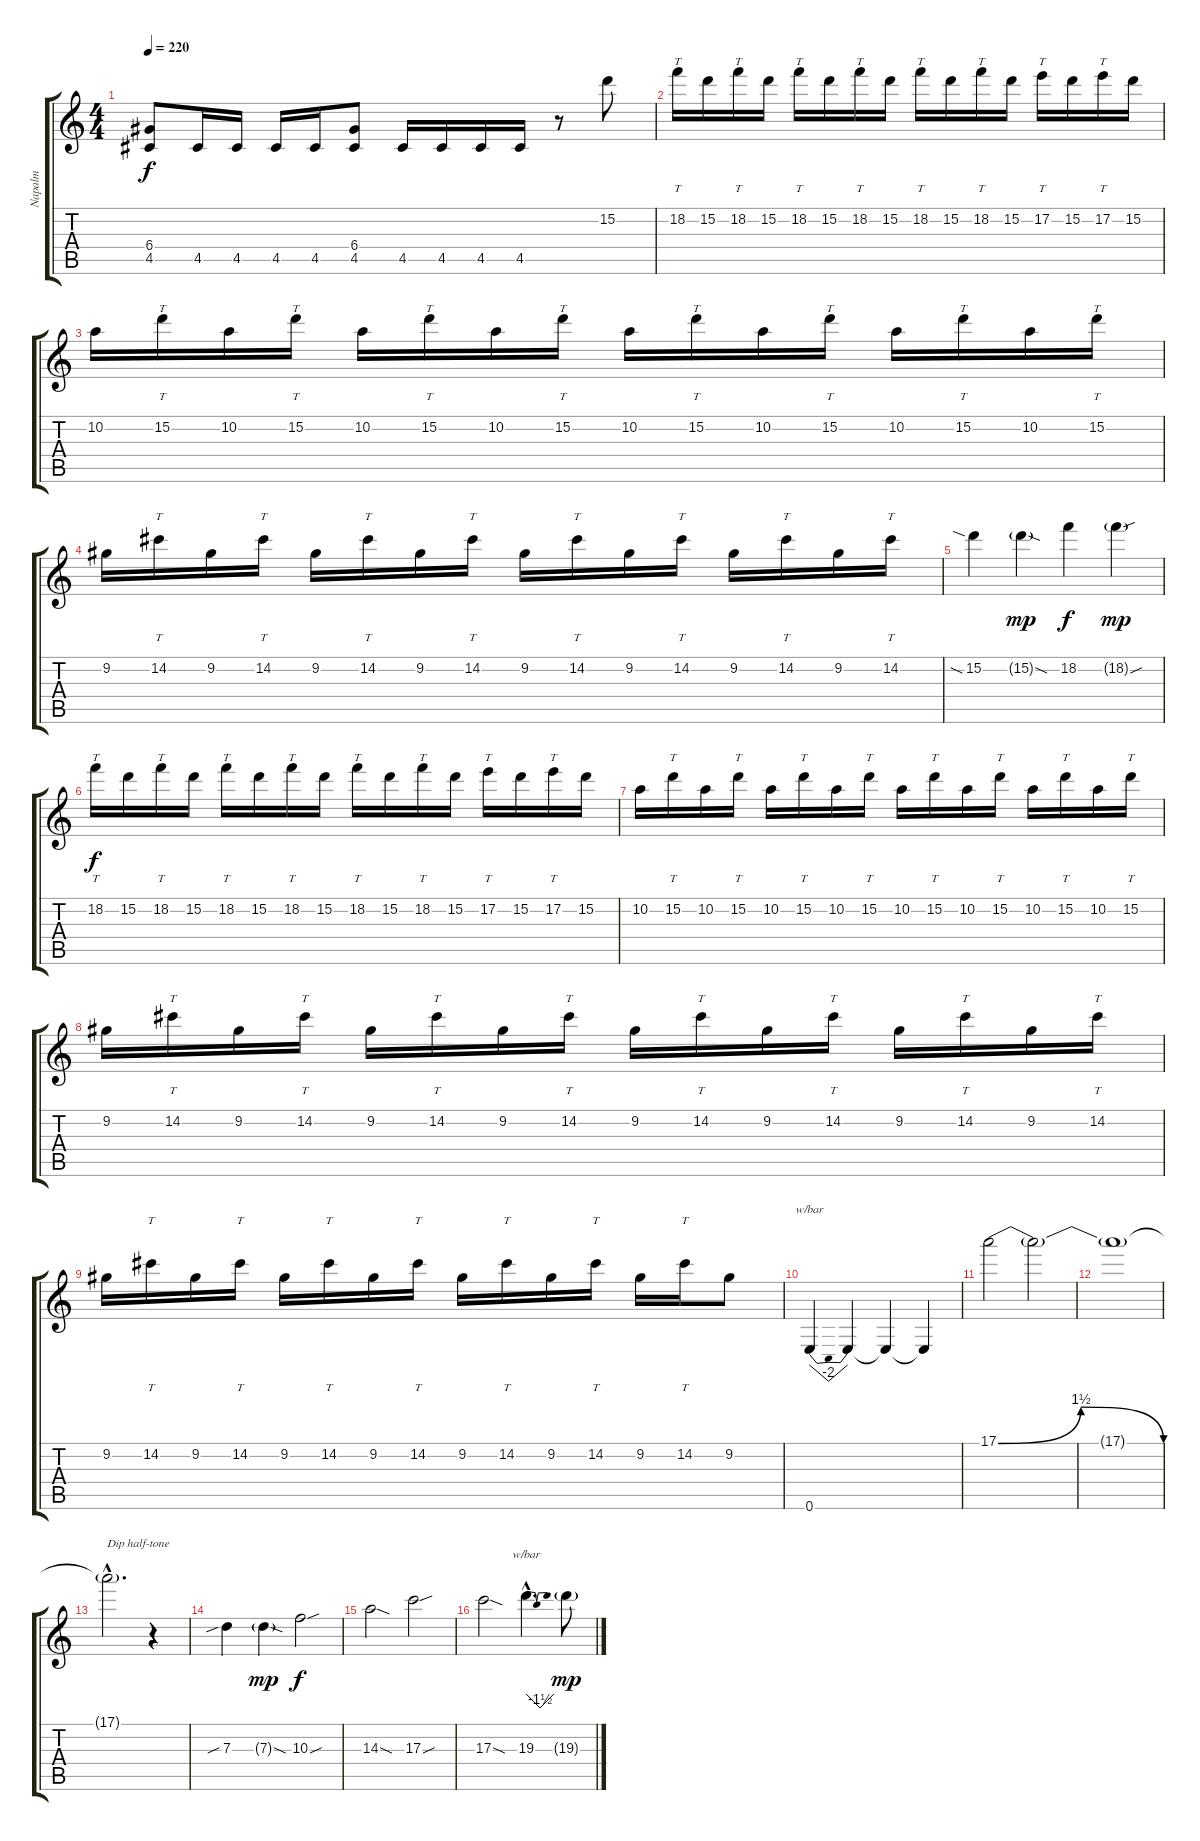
\track ("Napalm" "Napalm") {instrument distortionguitar}
\staff {score tabs}
\tuning (E4 B3 G3 D3 A2 E2) {hide}
\ts (4 4)
\tempo 220
\clef g2
\ks c
(6.4 4.5).8{dy f} 4.5.16 4.5.16 4.5.16 4.5.16 (6.4 4.5).8 4.5.16 4.5.16 4.5.16 4.5.16 r.8 15.2.8 |
18.2.16{tt} 15.2.16 18.2.16{tt} 15.2.16 18.2.16{tt} 15.2.16 18.2.16{tt} 15.2.16 18.2.16{tt} 15.2.16 18.2.16{tt} 15.2.16 17.2.16{tt} 15.2.16 17.2.16{tt} 15.2.16 |
10.2.16 15.2.16{tt} 10.2.16 15.2.16{tt} 10.2.16 15.2.16{tt} 10.2.16 15.2.16{tt} 10.2.16 15.2.16{tt} 10.2.16 15.2.16{tt} 10.2.16 15.2.16{tt} 10.2.16 15.2.16{tt} |
9.2.16 14.2.16{tt} 9.2.16 14.2.16{tt} 9.2.16 14.2.16{tt} 9.2.16 14.2.16{tt} 9.2.16 14.2.16{tt} 9.2.16 14.2.16{tt} 9.2.16 14.2.16{tt} 9.2.16 14.2.16{tt} |
15.2{sia}.4 15.2{sod g}.4{dy mp} 18.2.4{dy f} 18.2{sou g}.4{dy mp} |
18.2.16{tt dy f} 15.2.16 18.2.16{tt} 15.2.16 18.2.16{tt} 15.2.16 18.2.16{tt} 15.2.16 18.2.16{tt} 15.2.16 18.2.16{tt} 15.2.16 17.2.16{tt} 15.2.16 17.2.16{tt} 15.2.16 |
10.2.16 15.2.16{tt} 10.2.16 15.2.16{tt} 10.2.16 15.2.16{tt} 10.2.16 15.2.16{tt} 10.2.16 15.2.16{tt} 10.2.16 15.2.16{tt} 10.2.16 15.2.16{tt} 10.2.16 15.2.16{tt} |
9.2.16 14.2.16{tt} 9.2.16 14.2.16{tt} 9.2.16 14.2.16{tt} 9.2.16 14.2.16{tt} 9.2.16 14.2.16{tt} 9.2.16 14.2.16{tt} 9.2.16 14.2.16{tt} 9.2.16 14.2.16{tt} |
9.2.16 14.2.16{tt} 9.2.16 14.2.16{tt} 9.2.16 14.2.16{tt} 9.2.16 14.2.16{tt} 9.2.16 14.2.16{tt} 9.2.16 14.2.16{tt} 9.2.16 14.2.16{tt} 9.2.8 |
0.6.4{tbe (dip default 0 0 30 -8 60 0)} 0.6{t}.4 0.6{t}.4 0.6{t}.4 |
17.1{be (bendrelease 0 0 50 6 50 6 60 0)}.2 17.1{t}.2 |
17.1{t}.1 |
17.1{hac t}.2{d txt "Dip half-tone"} r.4 |
7.3{sib}.4 7.3{sod g}.4{dy mp} 10.3{sou}.2{dy f} |
14.3{sod}.2 17.3{sou}.2 |
17.3{sod}.2 19.3{hac}.4{d tbe (dip default 0 0 30 -6 60 0)} 19.3{g}.8{dy mp}
